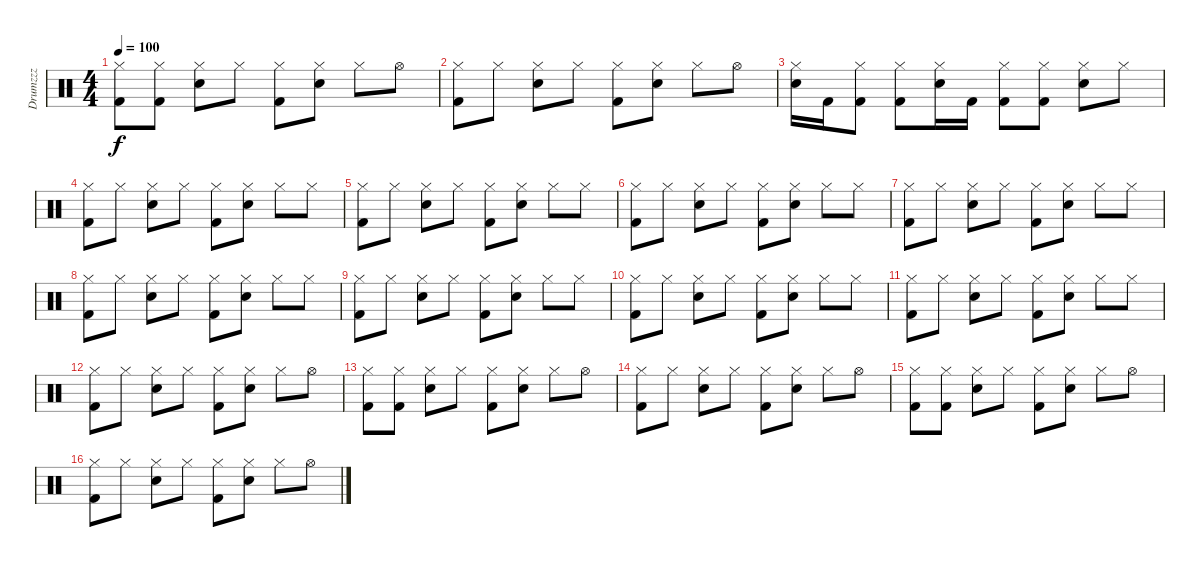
\track ("Drumzzz" "Drumzzz") {instrument percussion}
\staff {score}
\articulation defaults
\ts (4 4)
\tempo 100
\clef neutral
\ks c
("Hi-Hat (closed)" "Kick (hit) 2").8{dy f} ("Hi-Hat (closed)" "Kick (hit) 2").8 ("Hi-Hat (closed)" "Electric Snare (hit)").8 "Hi-Hat (closed)".8 ("Hi-Hat (closed)" "Kick (hit) 2").8 ("Hi-Hat (closed)" "Electric Snare (hit)").8 "Hi-Hat (closed)".8 "Hi-Hat (open)".8 |
("Hi-Hat (closed)" "Kick (hit) 2").8 "Hi-Hat (closed)".8 ("Hi-Hat (closed)" "Electric Snare (hit)").8 "Hi-Hat (closed)".8 ("Hi-Hat (closed)" "Kick (hit) 2").8 ("Hi-Hat (closed)" "Electric Snare (hit)").8 "Hi-Hat (closed)".8 "Hi-Hat (open)".8 |
("Hi-Hat (closed)" "Electric Snare (hit)").16 "Kick (hit) 2".16 ("Hi-Hat (closed)" "Kick (hit) 2").8 ("Hi-Hat (closed)" "Kick (hit) 2").8 ("Hi-Hat (closed)" "Electric Snare (hit)").16 "Kick (hit) 2".16 ("Hi-Hat (closed)" "Kick (hit) 2").8 ("Hi-Hat (closed)" "Kick (hit) 2").8 ("Hi-Hat (closed)" "Electric Snare (hit)").8 "Hi-Hat (closed)".8 |
("Hi-Hat (closed)" "Kick (hit) 2").8 "Hi-Hat (closed)".8 ("Hi-Hat (closed)" "Electric Snare (hit)").8 "Hi-Hat (closed)".8 ("Hi-Hat (closed)" "Kick (hit) 2").8 ("Hi-Hat (closed)" "Electric Snare (hit)").8 "Hi-Hat (closed)".8 "Hi-Hat (closed)".8 |
("Hi-Hat (closed)" "Kick (hit) 2").8 "Hi-Hat (closed)".8 ("Hi-Hat (closed)" "Electric Snare (hit)").8 "Hi-Hat (closed)".8 ("Hi-Hat (closed)" "Kick (hit) 2").8 ("Hi-Hat (closed)" "Electric Snare (hit)").8 "Hi-Hat (closed)".8 "Hi-Hat (closed)".8 |
("Hi-Hat (closed)" "Kick (hit) 2").8 "Hi-Hat (closed)".8 ("Hi-Hat (closed)" "Electric Snare (hit)").8 "Hi-Hat (closed)".8 ("Hi-Hat (closed)" "Kick (hit) 2").8 ("Hi-Hat (closed)" "Electric Snare (hit)").8 "Hi-Hat (closed)".8 "Hi-Hat (closed)".8 |
("Hi-Hat (closed)" "Kick (hit) 2").8 "Hi-Hat (closed)".8 ("Hi-Hat (closed)" "Electric Snare (hit)").8 "Hi-Hat (closed)".8 ("Hi-Hat (closed)" "Kick (hit) 2").8 ("Hi-Hat (closed)" "Electric Snare (hit)").8 "Hi-Hat (closed)".8 "Hi-Hat (closed)".8 |
("Hi-Hat (closed)" "Kick (hit) 2").8 "Hi-Hat (closed)".8 ("Hi-Hat (closed)" "Electric Snare (hit)").8 "Hi-Hat (closed)".8 ("Hi-Hat (closed)" "Kick (hit) 2").8 ("Hi-Hat (closed)" "Electric Snare (hit)").8 "Hi-Hat (closed)".8 "Hi-Hat (closed)".8 |
("Hi-Hat (closed)" "Kick (hit) 2").8 "Hi-Hat (closed)".8 ("Hi-Hat (closed)" "Electric Snare (hit)").8 "Hi-Hat (closed)".8 ("Hi-Hat (closed)" "Kick (hit) 2").8 ("Hi-Hat (closed)" "Electric Snare (hit)").8 "Hi-Hat (closed)".8 "Hi-Hat (closed)".8 |
("Hi-Hat (closed)" "Kick (hit) 2").8 "Hi-Hat (closed)".8 ("Hi-Hat (closed)" "Electric Snare (hit)").8 "Hi-Hat (closed)".8 ("Hi-Hat (closed)" "Kick (hit) 2").8 ("Hi-Hat (closed)" "Electric Snare (hit)").8 "Hi-Hat (closed)".8 "Hi-Hat (closed)".8 |
("Hi-Hat (closed)" "Kick (hit) 2").8 "Hi-Hat (closed)".8 ("Hi-Hat (closed)" "Electric Snare (hit)").8 "Hi-Hat (closed)".8 ("Hi-Hat (closed)" "Kick (hit) 2").8 ("Hi-Hat (closed)" "Electric Snare (hit)").8 "Hi-Hat (closed)".8 "Hi-Hat (closed)".8 |
("Hi-Hat (closed)" "Kick (hit) 2").8 "Hi-Hat (closed)".8 ("Hi-Hat (closed)" "Electric Snare (hit)").8 "Hi-Hat (closed)".8 ("Hi-Hat (closed)" "Kick (hit) 2").8 ("Hi-Hat (closed)" "Electric Snare (hit)").8 "Hi-Hat (closed)".8 "Hi-Hat (open)".8 |
("Hi-Hat (closed)" "Kick (hit) 2").8 ("Hi-Hat (closed)" "Kick (hit) 2").8 ("Hi-Hat (closed)" "Electric Snare (hit)").8 "Hi-Hat (closed)".8 ("Hi-Hat (closed)" "Kick (hit) 2").8 ("Hi-Hat (closed)" "Electric Snare (hit)").8 "Hi-Hat (closed)".8 "Hi-Hat (open)".8 |
("Hi-Hat (closed)" "Kick (hit) 2").8 "Hi-Hat (closed)".8 ("Hi-Hat (closed)" "Electric Snare (hit)").8 "Hi-Hat (closed)".8 ("Hi-Hat (closed)" "Kick (hit) 2").8 ("Hi-Hat (closed)" "Electric Snare (hit)").8 "Hi-Hat (closed)".8 "Hi-Hat (open)".8 |
("Hi-Hat (closed)" "Kick (hit) 2").8 ("Hi-Hat (closed)" "Kick (hit) 2").8 ("Hi-Hat (closed)" "Electric Snare (hit)").8 "Hi-Hat (closed)".8 ("Hi-Hat (closed)" "Kick (hit) 2").8 ("Hi-Hat (closed)" "Electric Snare (hit)").8 "Hi-Hat (closed)".8 "Hi-Hat (open)".8 |
("Hi-Hat (closed)" "Kick (hit) 2").8 "Hi-Hat (closed)".8 ("Hi-Hat (closed)" "Electric Snare (hit)").8 "Hi-Hat (closed)".8 ("Hi-Hat (closed)" "Kick (hit) 2").8 ("Hi-Hat (closed)" "Electric Snare (hit)").8 "Hi-Hat (closed)".8 "Hi-Hat (open)".8
